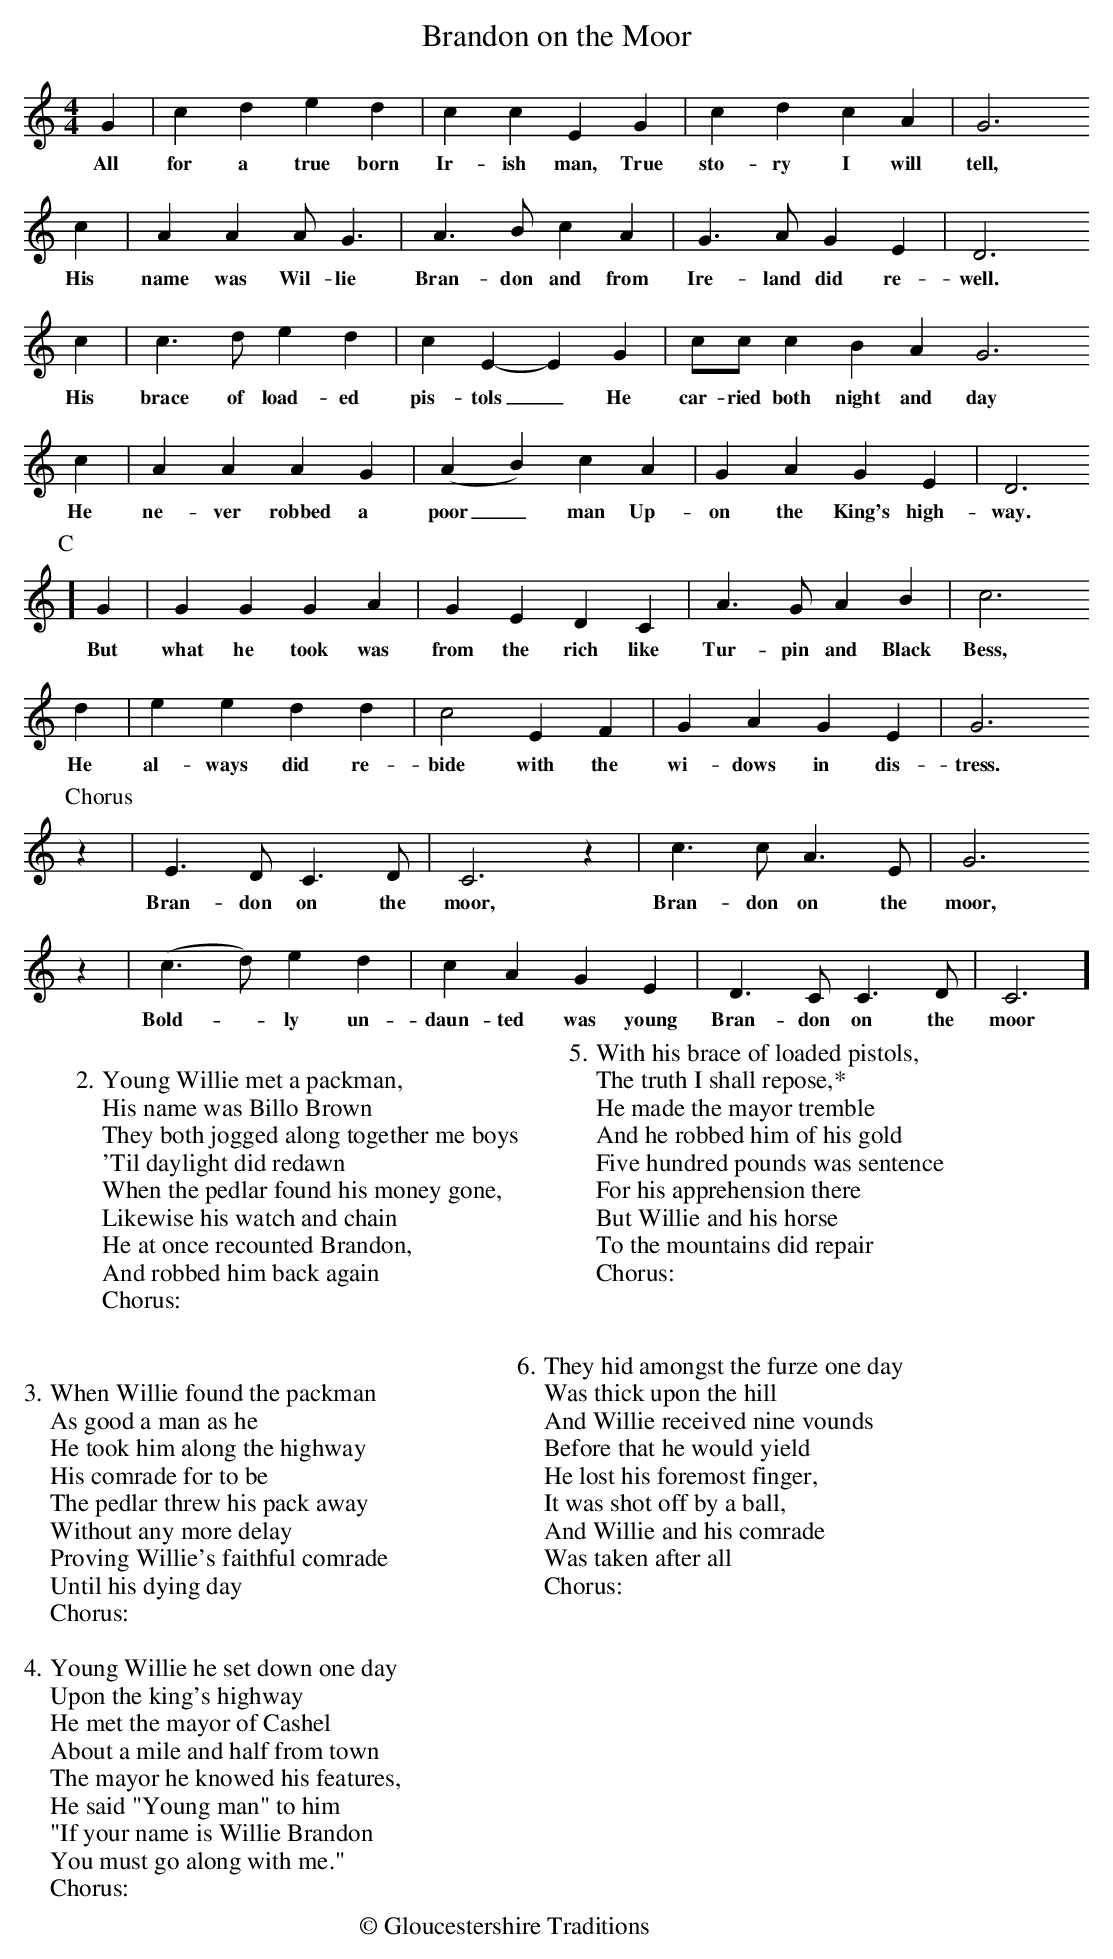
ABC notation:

X:1
T: Brandon on the Moor
M: 4/4
L: 1/4
K: C
G |  cd ed  | cc EG | cd cA | G3
w:All for a true born Ir-ish man, True sto-ry I will tell,
c | AA A/G3/2  |  A3/2B/ cA |G3/2A/ GE  | D3
w: His name was Wil-lie Bran-don and from Ire-land did re-well.*
c |c3/2d/ ed | cE- EG | c/c/c BA G3
w:His brace of load-ed pis-tols_ He car-ried both night and day
c | AA AG  | (AB) cA | GA GE |  D3
w: He ne-ver robbed a poor_ man Up-on the King's high-way.
[P:C]]G | GGGA | GEDC | A3/2G/AB | c3
w:But what he took was  from the rich like Tur-pin and Black Bess,
d | eedd |c2EF | GA  GE | G3
w:He al-ways did  re-bide with the wi-dows in dis-tress.
[P:Chorus]z | E3/2D/C3/2D/ | C3z | c3/2c/A3/2E/ | G3
w:Bran-don on the moor, Bran-don on the moor,
z | (c3/2d/)ed | cAGE | D3/2C/C3/2D/ | C3]
w: Bold-_ly un-daun-ted was young Bran-don on the moor
W:
W:2.Young Willie met a packman,
W: His name was Billo Brown
W:They both jogged along together me boys
W: 'Til daylight did redawn
W:When the pedlar found his money gone,
W:  Likewise his watch and chain
W:He at once recounted Brandon,
W: And robbed him back again
W:Chorus:
W:
W:3.When Willie found the packman
W:As good a man as he
W:He took him along the highway
W:His comrade for to be
W:The pedlar threw his pack away
W:Without any more delay
W:Proving Willie's faithful comrade
W:Until his dying day
W:Chorus:
W:
W:4.Young Willie he set down one day
W:Upon the king's highway
W:He met the mayor of Cashel
W:About a mile and half from town
W:The mayor he knowed his features,
W:He said "Young man" to him
W:"If your name is Willie Brandon
W:You must go along with me."
W:Chorus:
W:
W:5.With his brace of loaded pistols,
W:The truth I shall repose,*
W:He made the mayor tremble
W:And he robbed him of his gold
W:Five hundred pounds was sentence
W:For his apprehension there
W:But Willie and his horse
W:To the mountains did repair
W:Chorus:
W:
W:6.They hid amongst the furze one day
W:Was thick upon the hill
W:And Willie received nine vounds
W:Before that he would yield
W:He lost his foremost finger,
W:It was shot off by a ball,
W:And Willie and his comrade
W:Was taken after all
W:Chorus:
W:
W:
